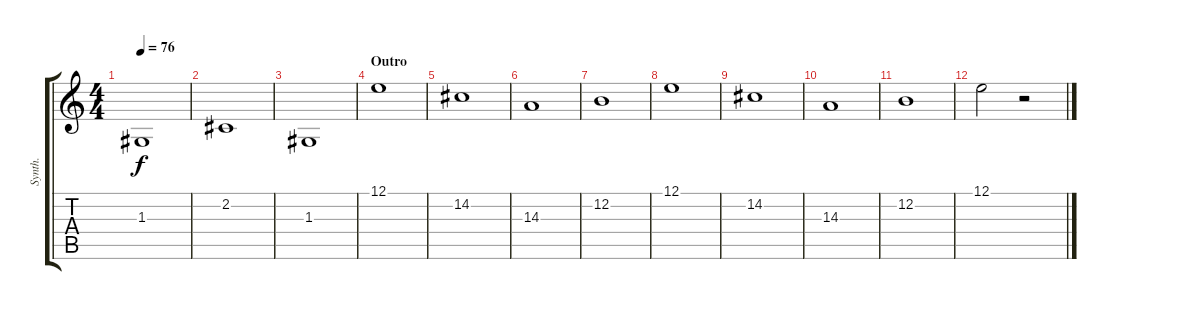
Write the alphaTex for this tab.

\track ("Synth." "Synth.") {instrument synthstrings1}
\staff {score tabs}
\tuning (E4 B3 G3 D3 A2 E2) {hide}
\ts (4 4)
\tempo 76
\clef g2
\ks c
1.3.1{dy f} |
2.2.1 |
1.3.1 |
\section ("" "Outro")
12.1.1 |
14.2.1 |
14.3.1 |
12.2.1 |
12.1.1 |
14.2.1 |
14.3.1 |
\section ("" "")
12.2.1 |
\section ("" "")
12.1.2{volume 4} r.2
